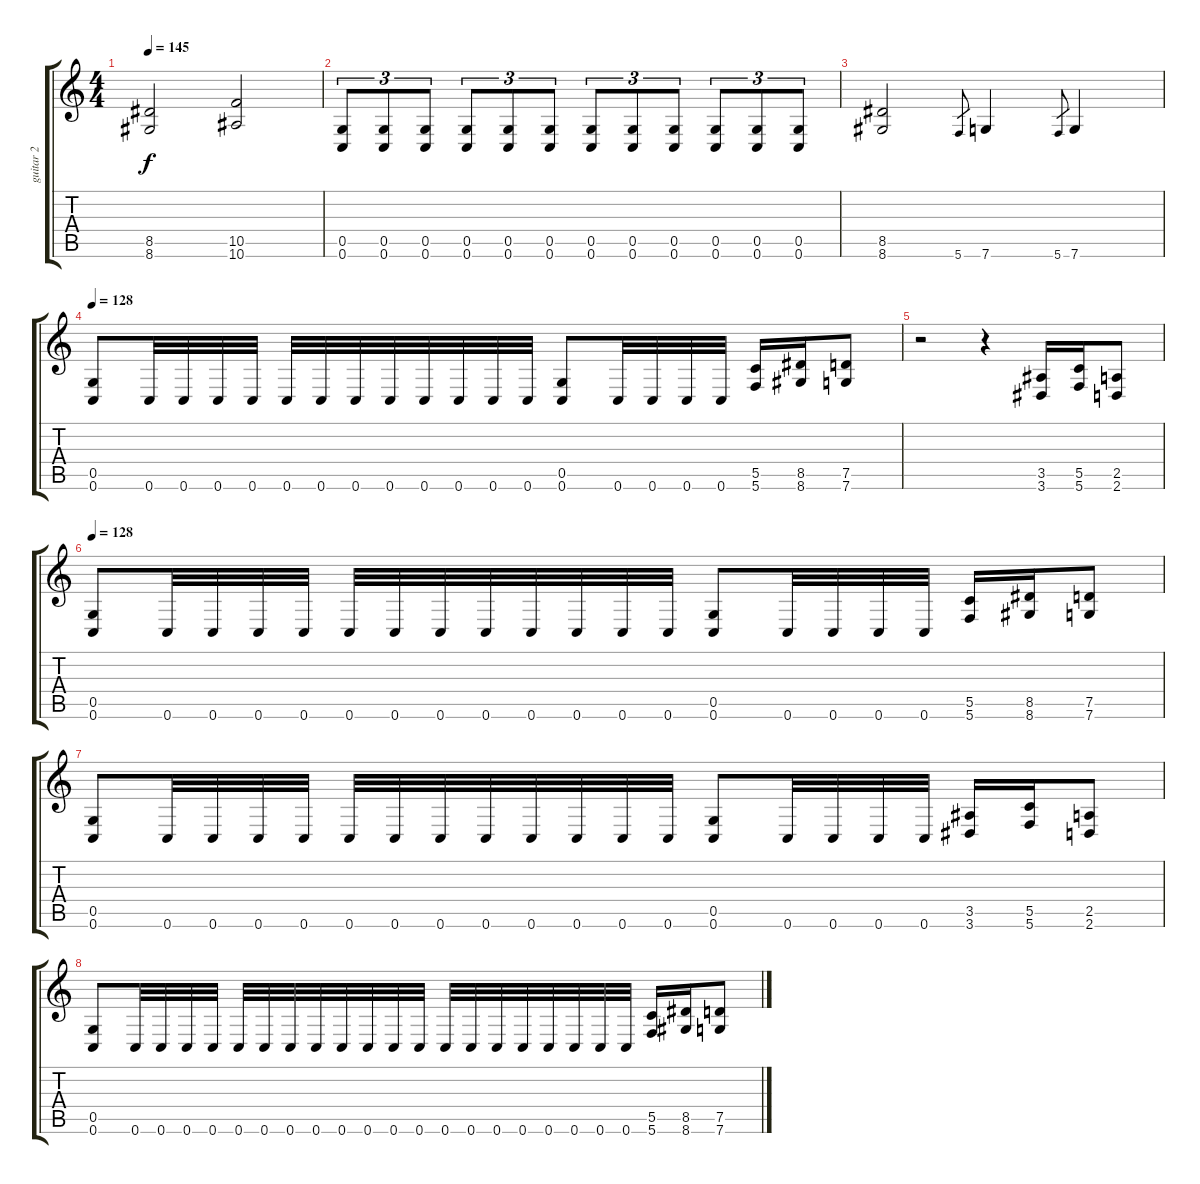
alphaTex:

\track ("guitar 2" "guitar 2") {instrument overdrivenguitar}
\staff {score tabs}
\tuning (D4 A3 F3 C3 G2 C2) {hide}
\ts (4 4)
\tempo 145
\clef g2
\ks c
(8.5 8.6).2{dy f} (10.5 10.6).2 |
(0.5 0.6).8{tu (3 2)} (0.5 0.6).8{tu (3 2)} (0.5 0.6).8{tu (3 2)} (0.5 0.6).8{tu (3 2)} (0.5 0.6).8{tu (3 2)} (0.5 0.6).8{tu (3 2)} (0.5 0.6).8{tu (3 2)} (0.5 0.6).8{tu (3 2)} (0.5 0.6).8{tu (3 2)} (0.5 0.6).8{tu (3 2)} (0.5 0.6).8{tu (3 2)} (0.5 0.6).8{tu (3 2)} |
(8.5 8.6).2 5.6.8{gr} 7.6.4 5.6.8{gr} 7.6.4 |
\tempo 128
(0.5 0.6).8 0.6.32 0.6.32 0.6.32 0.6.32 0.6.32 0.6.32 0.6.32 0.6.32 0.6.32 0.6.32 0.6.32 0.6.32 (0.5 0.6).8 0.6.32 0.6.32 0.6.32 0.6.32 (5.5 5.6).16 (8.5 8.6).16 (7.5 7.6).8 |
r.2 r.4 (3.5 3.6).16 (5.5 5.6).16 (2.5 2.6).8 |
\tempo 128
(0.5 0.6).8 0.6.32 0.6.32 0.6.32 0.6.32 0.6.32 0.6.32 0.6.32 0.6.32 0.6.32 0.6.32 0.6.32 0.6.32 (0.5 0.6).8 0.6.32 0.6.32 0.6.32 0.6.32 (5.5 5.6).16 (8.5 8.6).16 (7.5 7.6).8 |
(0.5 0.6).8 0.6.32 0.6.32 0.6.32 0.6.32 0.6.32 0.6.32 0.6.32 0.6.32 0.6.32 0.6.32 0.6.32 0.6.32 (0.5 0.6).8 0.6.32 0.6.32 0.6.32 0.6.32 (3.5 3.6).16 (5.5 5.6).16 (2.5 2.6).8 |
(0.5 0.6).8 0.6.32 0.6.32 0.6.32 0.6.32 0.6.32 0.6.32 0.6.32 0.6.32 0.6.32 0.6.32 0.6.32 0.6.32 0.6.32 0.6.32 0.6.32 0.6.32 0.6.32 0.6.32 0.6.32 0.6.32 (5.5 5.6).16 (8.5 8.6).16 (7.5 7.6).8
